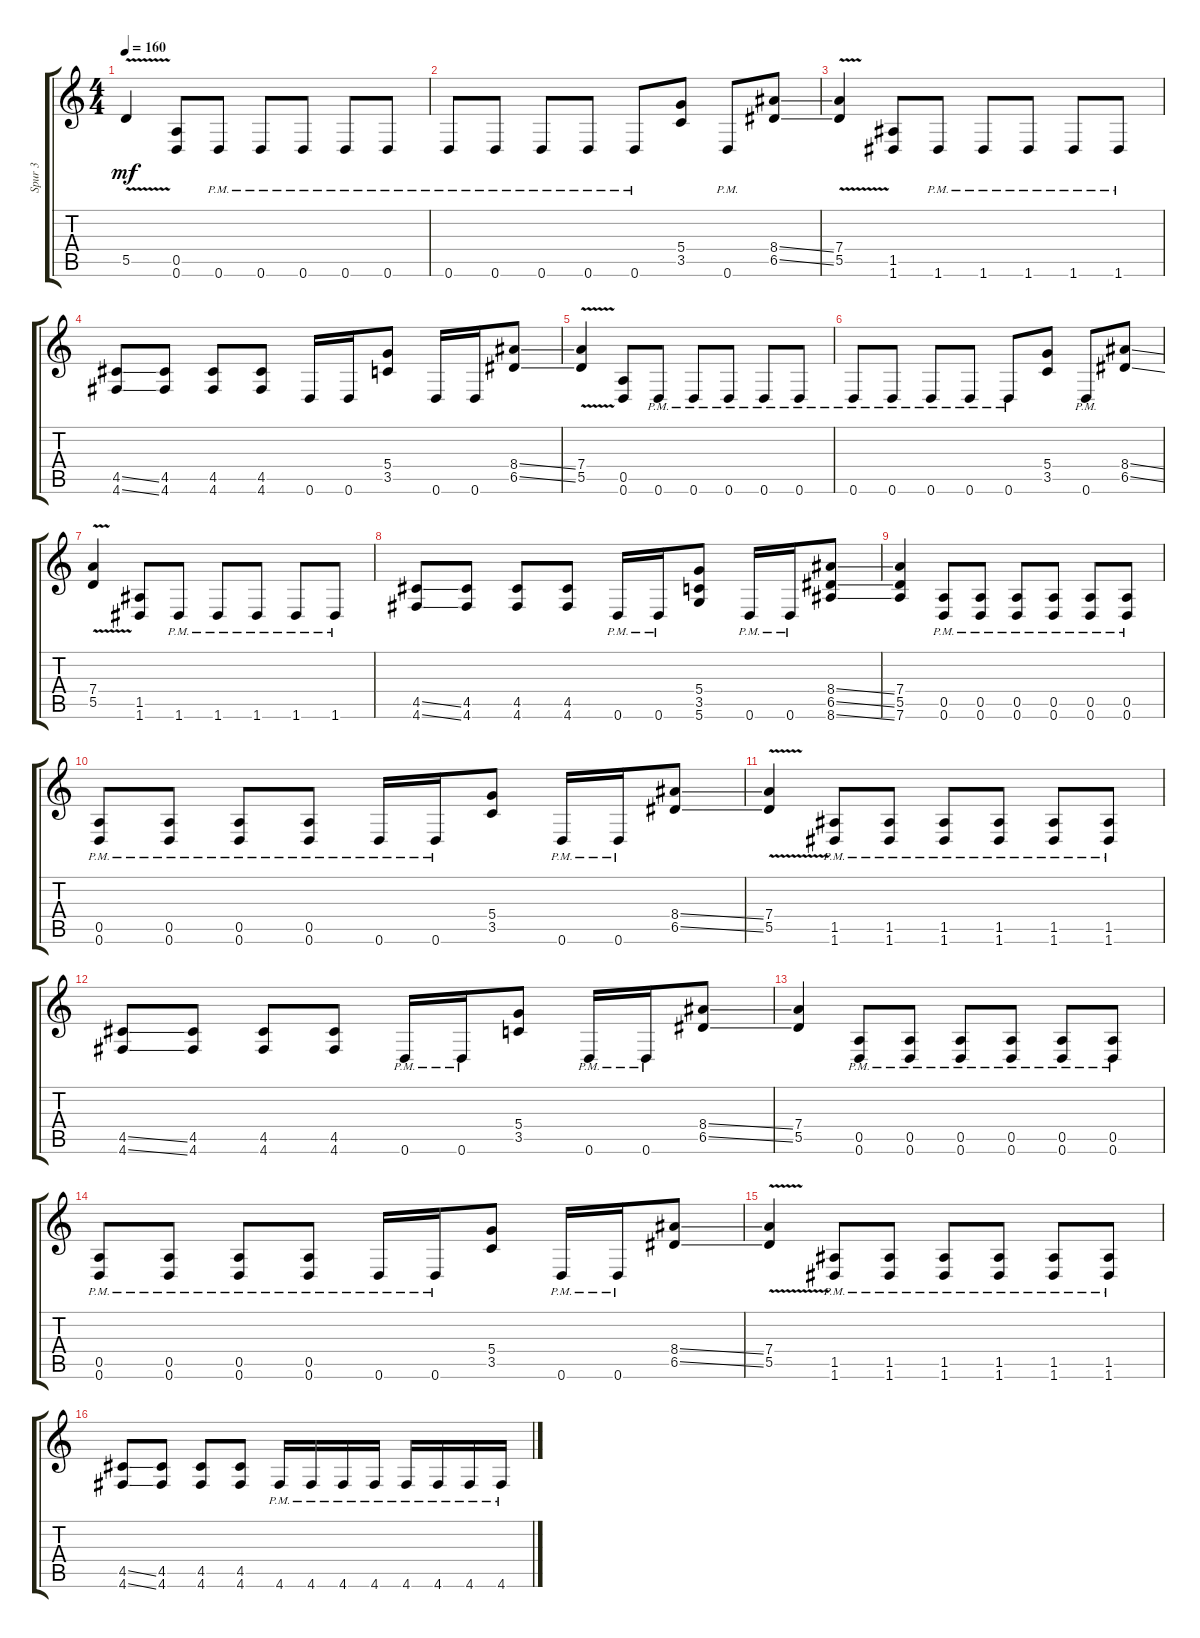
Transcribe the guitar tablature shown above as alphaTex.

\track ("Spur 3" "Spur 3") {instrument overdrivenguitar}
\staff {score tabs}
\tuning (E4 B3 G3 D3 A2 D2) {hide}
\ts (4 4)
\tempo 160
\clef g2
\ks c
5.5{v}.4{dy mf} (0.5 0.6).8 0.6{pm}.8 0.6{pm}.8 0.6{pm}.8 0.6{pm}.8 0.6{pm}.8 |
0.6{pm}.8 0.6{pm}.8 0.6{pm}.8 0.6{pm}.8 0.6{pm}.8 (5.4 3.5).8 0.6{pm}.8 (8.4{ss} 6.5{ss}).8 |
(7.4{v} 5.5{v}).4 (1.5 1.6).8 1.6{pm}.8 1.6{pm}.8 1.6{pm}.8 1.6{pm}.8 1.6{pm}.8 |
(4.5{ss} 4.6{ss}).8 (4.5 4.6).8 (4.5 4.6).8 (4.5 4.6).8 0.6.16 0.6.16 (5.4 3.5).8 0.6.16 0.6.16 (8.4{ss} 6.5{ss}).8 |
(7.4 5.5{v}).4 (0.5 0.6).8 0.6{pm}.8 0.6{pm}.8 0.6{pm}.8 0.6{pm}.8 0.6{pm}.8 |
0.6{pm}.8 0.6{pm}.8 0.6{pm}.8 0.6{pm}.8 0.6{pm}.8 (5.4 3.5).8 0.6{pm}.8 (8.4{ss} 6.5{ss}).8 |
(7.4{v} 5.5{v}).4 (1.5 1.6).8 1.6{pm}.8 1.6{pm}.8 1.6{pm}.8 1.6{pm}.8 1.6{pm}.8 |
(4.5{ss} 4.6{ss}).8 (4.5 4.6).8 (4.5 4.6).8 (4.5 4.6).8 0.6{pm}.16 0.6{pm}.16 (5.4 3.5 5.6).8 0.6{pm}.16 0.6{pm}.16 (8.4{ss} 6.5{ss} 8.6{ss}).8 |
(7.4 5.5 7.6).4 (0.5{pm} 0.6{pm}).8 (0.5{pm} 0.6{pm}).8 (0.5{pm} 0.6{pm}).8 (0.5{pm} 0.6{pm}).8 (0.5{pm} 0.6{pm}).8 (0.5{pm} 0.6{pm}).8 |
(0.5{pm} 0.6{pm}).8 (0.5{pm} 0.6{pm}).8 (0.5{pm} 0.6{pm}).8 (0.5{pm} 0.6{pm}).8 0.6{pm}.16 0.6{pm}.16 (5.4 3.5).8 0.6{pm}.16 0.6{pm}.16 (8.4{ss} 6.5{ss}).8 |
(7.4{v} 5.5{v}).4 (1.5{pm} 1.6{pm}).8 (1.5{pm} 1.6{pm}).8 (1.5{pm} 1.6{pm}).8 (1.5{pm} 1.6{pm}).8 (1.5{pm} 1.6{pm}).8 (1.5{pm} 1.6{pm}).8 |
(4.5{ss} 4.6{ss}).8 (4.5 4.6).8 (4.5 4.6).8 (4.5 4.6).8 0.6{pm}.16 0.6{pm}.16 (5.4 3.5).8 0.6{pm}.16 0.6{pm}.16 (8.4{ss} 6.5{ss}).8 |
(7.4 5.5).4 (0.5{pm} 0.6{pm}).8 (0.5{pm} 0.6{pm}).8 (0.5{pm} 0.6{pm}).8 (0.5{pm} 0.6{pm}).8 (0.5{pm} 0.6{pm}).8 (0.5{pm} 0.6{pm}).8 |
(0.5{pm} 0.6{pm}).8 (0.5{pm} 0.6{pm}).8 (0.5{pm} 0.6{pm}).8 (0.5{pm} 0.6{pm}).8 0.6{pm}.16 0.6{pm}.16 (5.4 3.5).8 0.6{pm}.16 0.6{pm}.16 (8.4{ss} 6.5{ss}).8 |
(7.4{v} 5.5{v}).4 (1.5{pm} 1.6{pm}).8 (1.5{pm} 1.6{pm}).8 (1.5{pm} 1.6{pm}).8 (1.5{pm} 1.6{pm}).8 (1.5{pm} 1.6{pm}).8 (1.5{pm} 1.6{pm}).8 |
(4.5{ss} 4.6{ss}).8 (4.5 4.6).8 (4.5 4.6).8 (4.5 4.6).8 4.6{pm}.16 4.6{pm}.16 4.6{pm}.16 4.6{pm}.16 4.6{pm}.16 4.6{pm}.16 4.6{pm}.16 4.6{pm}.16
